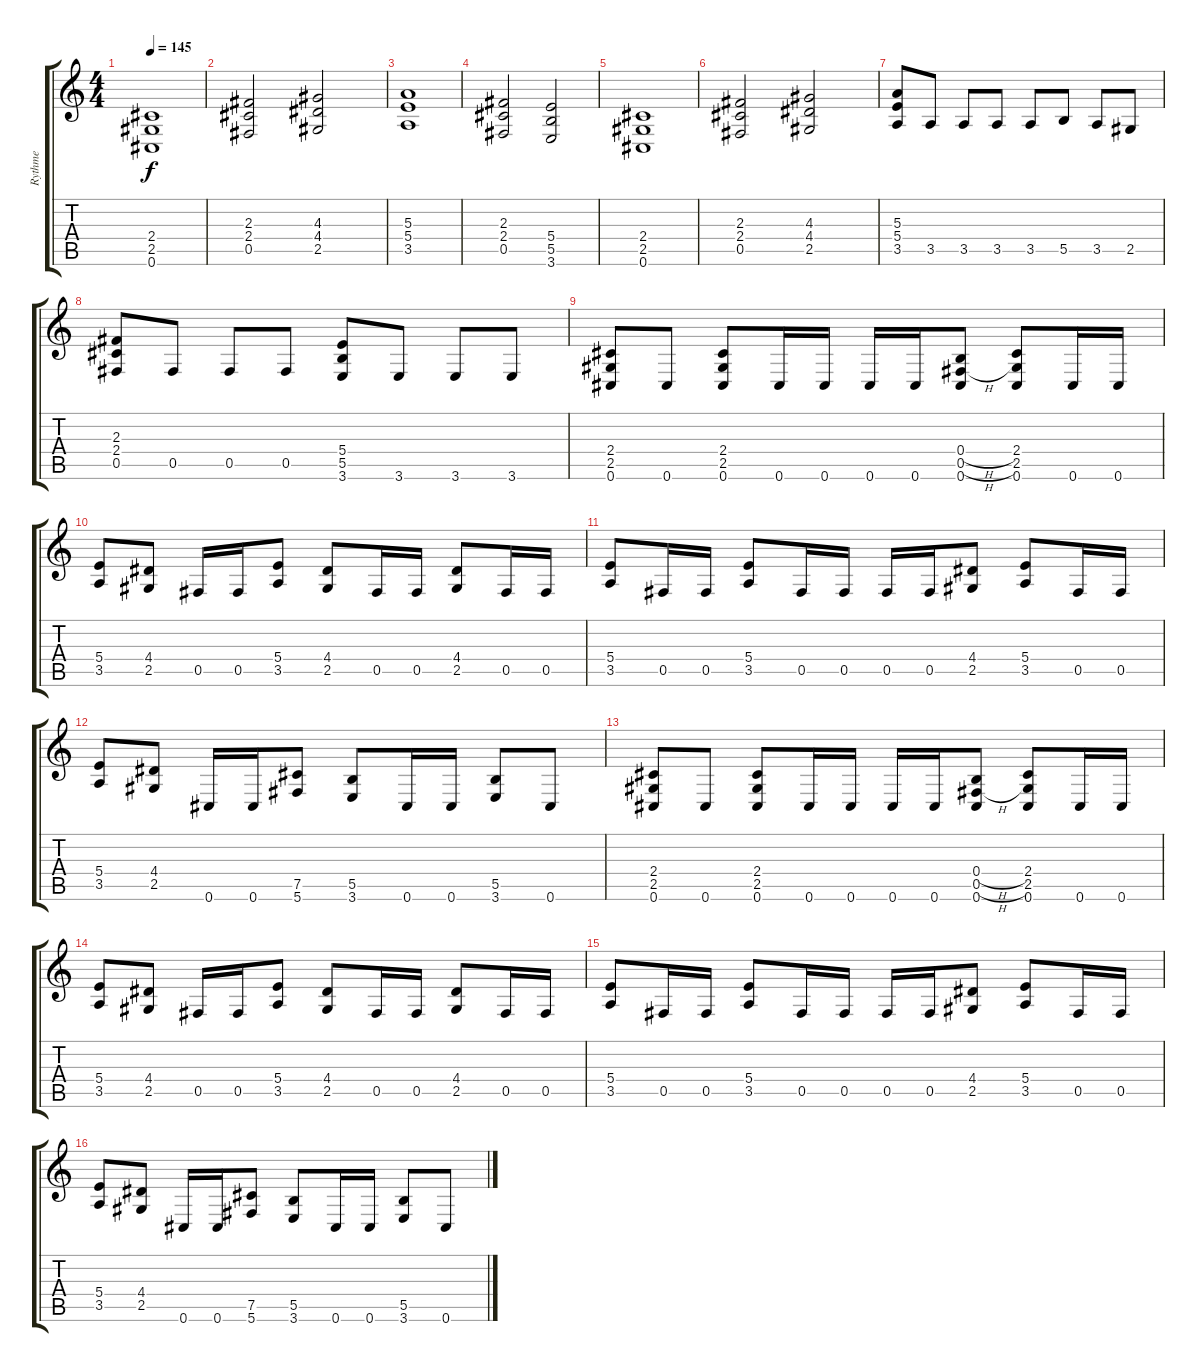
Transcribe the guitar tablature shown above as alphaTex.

\track ("Rythme" "Rythme") {instrument distortionguitar}
\staff {score tabs}
\tuning (Db4 Ab3 E3 B2 Gb2 Db2) {hide}
\ts (4 4)
\tempo 145
\clef g2
\ks c
(2.4 2.5 0.6).1{dy f instrument distortionguitar} |
(2.3 2.4 0.5).2 (4.3 4.4 2.5).2 |
(5.3 5.4 3.5).1 |
(2.3 2.4 0.5).2 (5.4 5.5 3.6).2 |
(2.4 2.5 0.6).1 |
(2.3 2.4 0.5).2 (4.3 4.4 2.5).2 |
(5.3 5.4 3.5).8 3.5.8 3.5.8 3.5.8 3.5.8 5.5.8 3.5.8 2.5.8 |
(2.3 2.4 0.5).8 0.5.8 0.5.8 0.5.8 (5.4 5.5 3.6).8 3.6.8 3.6.8 3.6.8 |
(2.4 2.5 0.6).8 0.6.8 (2.4 2.5 0.6).8 0.6.16 0.6.16 0.6.16 0.6.16 (0.4{h} 0.5{h} 0.6).8 (2.4 2.5 0.6).8 0.6.16 0.6.16 |
(5.4 3.5).8 (4.4 2.5).8 0.5.16 0.5.16 (5.4 3.5).8 (4.4 2.5).8 0.5.16 0.5.16 (4.4 2.5).8 0.5.16 0.5.16 |
(5.4 3.5).8 0.5.16 0.5.16 (5.4 3.5).8 0.5.16 0.5.16 0.5.16 0.5.16 (4.4 2.5).8 (5.4 3.5).8 0.5.16 0.5.16 |
(5.4 3.5).8 (4.4 2.5).8 0.6.16 0.6.16 (7.5 5.6).8 (5.5 3.6).8 0.6.16 0.6.16 (5.5 3.6).8 0.6.8 |
(2.4 2.5 0.6).8 0.6.8 (2.4 2.5 0.6).8 0.6.16 0.6.16 0.6.16 0.6.16 (0.4{h} 0.5{h} 0.6).8 (2.4 2.5 0.6).8 0.6.16 0.6.16 |
(5.4 3.5).8 (4.4 2.5).8 0.5.16 0.5.16 (5.4 3.5).8 (4.4 2.5).8 0.5.16 0.5.16 (4.4 2.5).8 0.5.16 0.5.16 |
(5.4 3.5).8 0.5.16 0.5.16 (5.4 3.5).8 0.5.16 0.5.16 0.5.16 0.5.16 (4.4 2.5).8 (5.4 3.5).8 0.5.16 0.5.16 |
(5.4 3.5).8 (4.4 2.5).8 0.6.16 0.6.16 (7.5 5.6).8 (5.5 3.6).8 0.6.16 0.6.16 (5.5 3.6).8 0.6.8
